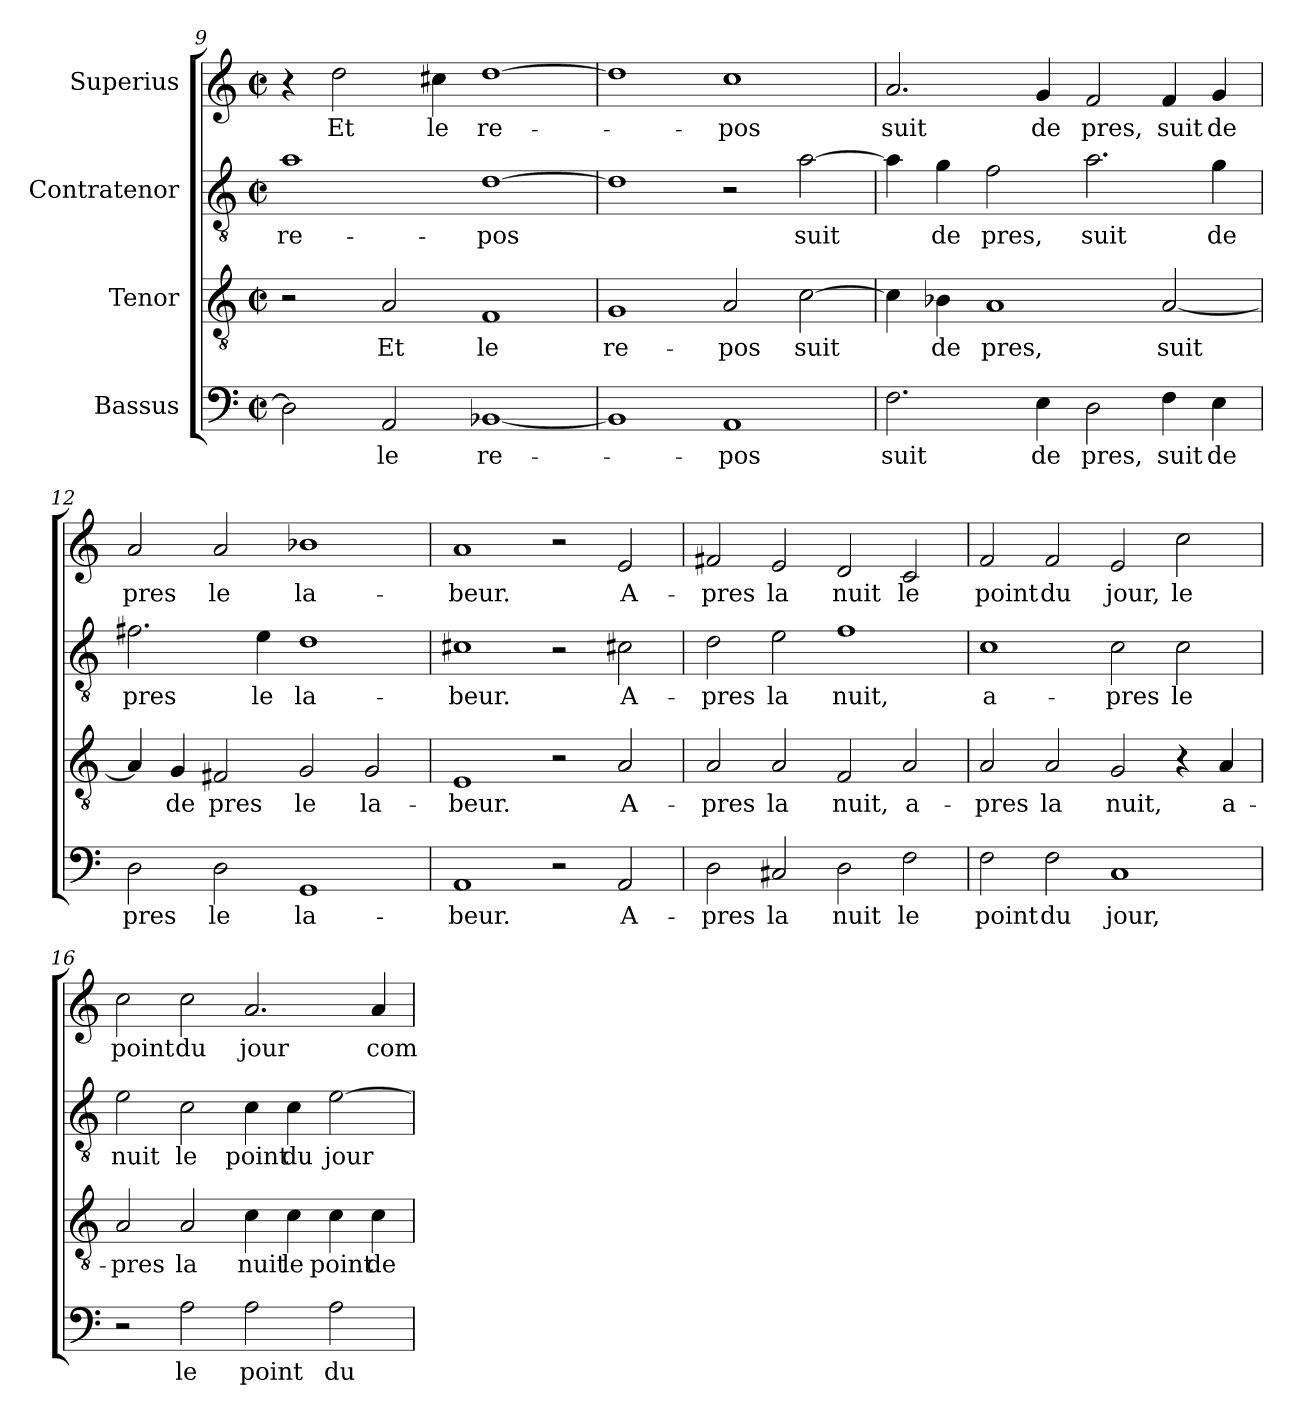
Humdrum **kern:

**kern	**text	**kern	**text	**kern	**text	**kern	**text
*part4	*part4	*part3	*part3	*part2	*part2	*part1	*part1
*staff4	*staff4	*staff3	*staff3	*staff2	*staff2	*staff1	*staff1
*I"Bassus	*	*I"Tenor	*	*I"Contratenor	*	*I"Superius	*
*clefF4	*	*clefGv2	*	*clefGv2	*	*clefG2	*
*k[]	*	*k[]	*	*k[]	*	*k[]	*
*C:	*	*C:	*	*C:	*	*C:	*
*M2/2	*	*M2/2	*	*M2/2	*	*M2/2	*
*met(c|)	*	*met(c|)	*	*met(c|)	*	*met(c|)	*
=9	=9	=9	=9	=9	=9	=9	=9
2D\]	.	2r	.	1a\	re-	4r	.
.	.	.	.	.	.	2dd\	Et
2AA/	le	2A/	Et	.	.	.	.
.	.	.	.	.	.	4cc#X\	le
[1BB-X/	re-	1F/	le	[1d\	-pos	[1dd\	re-
=10	=10	=10	=10	=10	=10	=10	=10
1BB-/]	.	1G/	re-	1d\]	.	1dd\]	.
1AA/	-pos	2A/	-pos	2r	.	1cc\	-pos
.	.	[2c\	suit	[2a\	suit	.	.
=11	=11	=11	=11	=11	=11	=11	=11
2.F\	suit	4c\]	.	4a\]	.	2.a/	suit
.	.	4B-X\	de	4g\	de	.	.
.	.	1A/	pres,	2f\	pres,	.	.
4E\	de	.	.	.	.	4g/	de
2D\	pres,	.	.	2.a\	suit	2f/	pres,
4F\	suit	[2A/	suit	.	.	4f/	suit
4E\	de	.	.	4g\	de	4g/	de
=12	=12	=12	=12	=12	=12	=12	=12
2D\	pres	4A/]	.	2.f#X\	pres	2a/	pres
.	.	4G/	de	.	.	.	.
2D\	le	2F#X/	pres	.	.	2a/	le
.	.	.	.	4e\	le	.	.
1GG/	la-	2G/	le	1d\	la-	1b-X\	la-
.	.	2G/	la-	.	.	.	.
!!LO:LB:g=z
=13	=13	=13	=13	=13	=13	=13	=13
1AA/	-beur.	1E/	-beur.	1c#X\	-beur.	1a/	-beur.
2r	.	2r	.	2r	.	2r	.
2AA/	A-	2A/	A-	2c#X\	A-	2e/	A-
=14	=14	=14	=14	=14	=14	=14	=14
2D\	-pres	2A/	-pres	2d\	-pres	2f#X/	-pres
2C#X/	la	2A/	la	2e\	la	2e/	la
2D\	nuit	2F/	nuit,	1f\	nuit,	2d/	nuit
2F\	le	2A/	a-	.	.	2c/	le
=15	=15	=15	=15	=15	=15	=15	=15
2F\	point	2A/	-pres	1c\	a-	2f/	point
2F\	du	2A/	la	.	.	2f/	du
1C/	jour,	2G/	nuit,	2c\	-pres	2e/	jour,
.	.	4r	.	2c\	le	2cc\	le
.	.	4A/	a-	.	.	.	.
=16	=16	=16	=16	=16	=16	=16	=16
2r	.	2A/	-pres	2e\	nuit	2cc\	point
2A\	le	2A/	la	2c\	le	2cc\	du
2A\	point	4c\	nuit	4c\	point	2.a/	jour
.	.	4c\	le	4c\	du	.	.
2A\	du	4c\	point	[2e\	jour	.	.
.	.	4c\	de	.	.	4a/	com-
=	=	=	=	=	=	=	=
*-	*-	*-	*-	*-	*-	*-	*-
